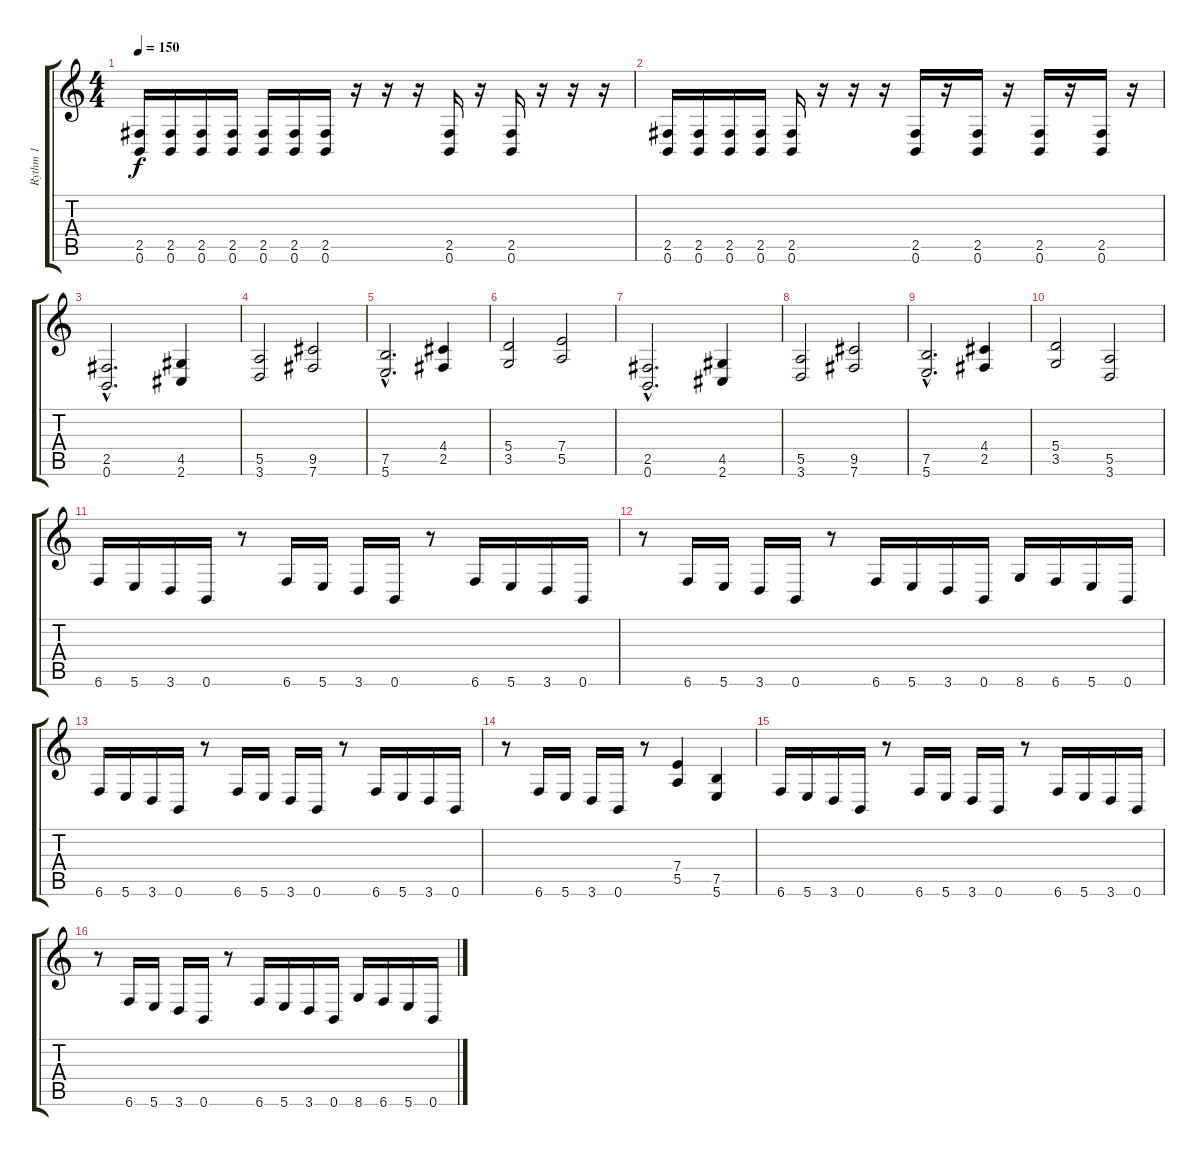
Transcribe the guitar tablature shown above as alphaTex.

\track ("Rythm 1" "Rythm 1") {instrument distortionguitar}
\staff {score tabs}
\tuning (B3 Gb3 D3 A2 E2 B1) {hide}
\ts (4 4)
\tempo 150
\clef g2
\ks c
(2.5 0.6).16{dy f} (2.5 0.6).16 (2.5 0.6).16 (2.5 0.6).16 (2.5 0.6).16 (2.5 0.6).16 (2.5 0.6).16 r.16 r.16 r.16 (2.5 0.6).16 r.16 (2.5 0.6).16 r.16 r.16 r.16 |
(2.5 0.6).16 (2.5 0.6).16 (2.5 0.6).16 (2.5 0.6).16 (2.5 0.6).16 r.16 r.16 r.16 (2.5 0.6).16 r.16 (2.5 0.6).16 r.16 (2.5 0.6).16 r.16 (2.5 0.6).16 r.16 |
(2.5{hac} 0.6{hac}).2{d} (4.5 2.6).4 |
(5.5 3.6).2 (9.5 7.6).2 |
(7.5{hac} 5.6{hac}).2{d} (4.4 2.5).4 |
(5.4 3.5).2 (7.4 5.5).2 |
(2.5{hac} 0.6{hac}).2{d} (4.5 2.6).4 |
(5.5 3.6).2 (9.5 7.6).2 |
(7.5{hac} 5.6{hac}).2{d} (4.4 2.5).4 |
(5.4 3.5).2 (5.5 3.6).2 |
6.6.16 5.6.16 3.6.16 0.6.16 r.8 6.6.16 5.6.16 3.6.16 0.6.16 r.8 6.6.16 5.6.16 3.6.16 0.6.16 |
r.8 6.6.16 5.6.16 3.6.16 0.6.16 r.8 6.6.16 5.6.16 3.6.16 0.6.16 8.6.16 6.6.16 5.6.16 0.6.16 |
6.6.16 5.6.16 3.6.16 0.6.16 r.8 6.6.16 5.6.16 3.6.16 0.6.16 r.8 6.6.16 5.6.16 3.6.16 0.6.16 |
r.8 6.6.16 5.6.16 3.6.16 0.6.16 r.8 (7.4 5.5).4 (7.5 5.6).4 |
6.6.16 5.6.16 3.6.16 0.6.16 r.8 6.6.16 5.6.16 3.6.16 0.6.16 r.8 6.6.16 5.6.16 3.6.16 0.6.16 |
r.8 6.6.16 5.6.16 3.6.16 0.6.16 r.8 6.6.16 5.6.16 3.6.16 0.6.16 8.6.16 6.6.16 5.6.16 0.6.16
